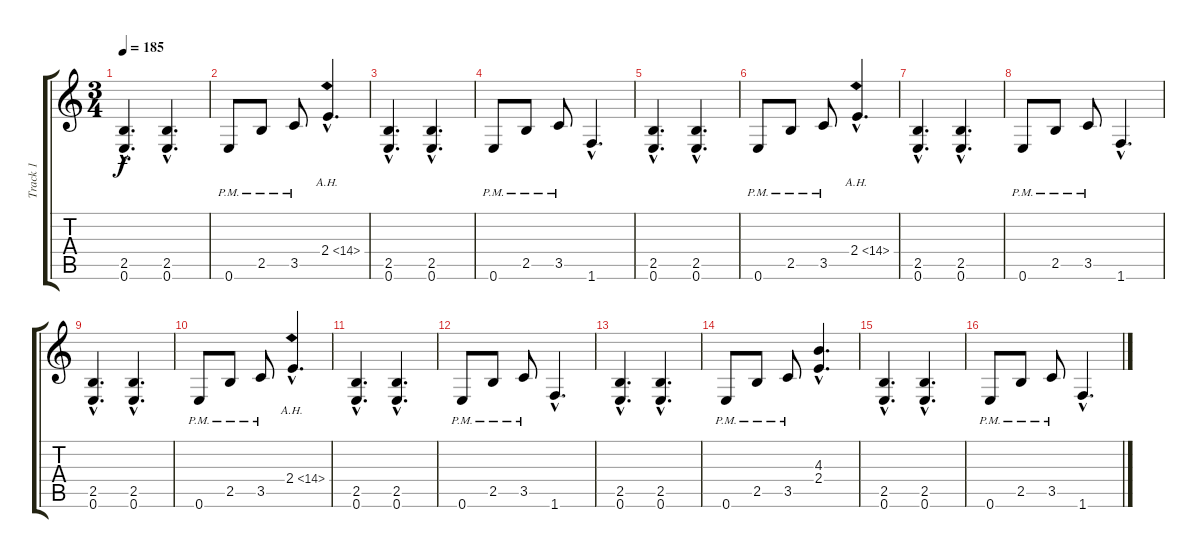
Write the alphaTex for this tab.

\track ("Track 1" "Track 1") {instrument distortionguitar}
\staff {score tabs}
\tuning (E4 B3 G3 D3 A2 E2) {hide}
\ts (3 4)
\tempo 185
\clef g2
\ks c
(2.5{hac} 0.6{hac}).4{d dy f} (2.5{hac} 0.6{hac}).4{d} |
0.6{pm}.8 2.5{pm}.8 3.5{pm}.8 2.4{ah 12 hac}.4{d} |
(2.5{hac} 0.6{hac}).4{d} (2.5{hac} 0.6{hac}).4{d} |
0.6{pm}.8 2.5{pm}.8 3.5{pm}.8 1.6{hac}.4{d} |
(2.5{hac} 0.6{hac}).4{d} (2.5{hac} 0.6{hac}).4{d} |
0.6{pm}.8 2.5{pm}.8 3.5{pm}.8 2.4{ah 12 hac}.4{d} |
(2.5{hac} 0.6{hac}).4{d} (2.5{hac} 0.6{hac}).4{d} |
0.6{pm}.8 2.5{pm}.8 3.5{pm}.8 1.6{hac}.4{d} |
(2.5{hac} 0.6{hac}).4{d} (2.5{hac} 0.6{hac}).4{d} |
0.6{pm}.8 2.5{pm}.8 3.5{pm}.8 2.4{ah 12 hac}.4{d} |
(2.5{hac} 0.6{hac}).4{d} (2.5{hac} 0.6{hac}).4{d} |
0.6{pm}.8 2.5{pm}.8 3.5{pm}.8 1.6{hac}.4{d} |
(2.5{hac} 0.6{hac}).4{d} (2.5{hac} 0.6{hac}).4{d} |
0.6{pm}.8 2.5{pm}.8 3.5{pm}.8 (4.3{hac} 2.4{hac}).4{d} |
(2.5{hac} 0.6{hac}).4{d} (2.5{hac} 0.6{hac}).4{d} |
0.6{pm}.8 2.5{pm}.8 3.5{pm}.8 1.6{hac}.4{d}
